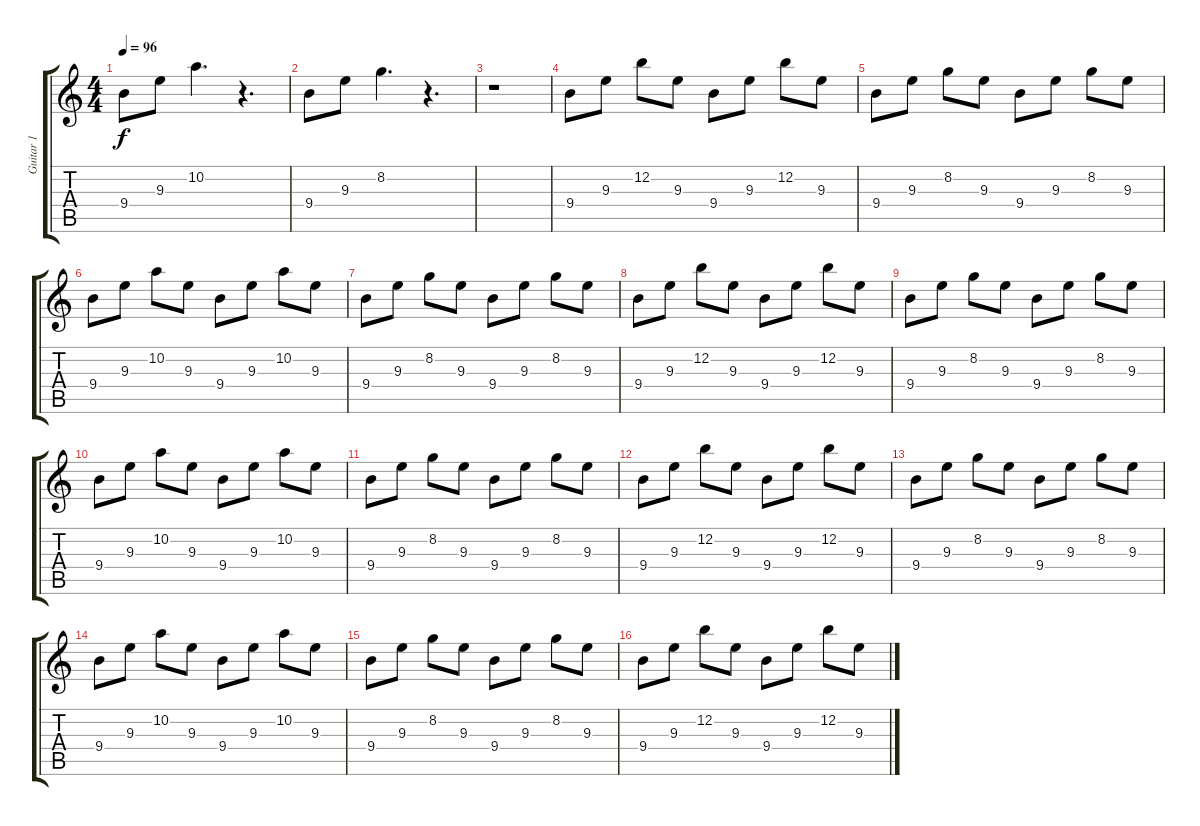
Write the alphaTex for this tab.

\track ("Guitar 1" "Guitar 1") {instrument electricguitarjazz}
\staff {score tabs}
\tuning (E4 B3 G3 D3 A2 E2) {hide}
\ts (4 4)
\tempo 96
\clef g2
\ks c
9.4.8{dy f} 9.3.8 10.2.4{d} r.4{d} |
9.4.8 9.3.8 8.2.4{d} r.4{d} |
r.1 |
9.4.8 9.3.8 12.2.8 9.3.8 9.4.8 9.3.8 12.2.8 9.3.8 |
9.4.8 9.3.8 8.2.8 9.3.8 9.4.8 9.3.8 8.2.8 9.3.8 |
9.4.8 9.3.8 10.2.8 9.3.8 9.4.8 9.3.8 10.2.8 9.3.8 |
9.4.8 9.3.8 8.2.8 9.3.8 9.4.8 9.3.8 8.2.8 9.3.8 |
9.4.8 9.3.8 12.2.8 9.3.8 9.4.8 9.3.8 12.2.8 9.3.8 |
9.4.8 9.3.8 8.2.8 9.3.8 9.4.8 9.3.8 8.2.8 9.3.8 |
9.4.8 9.3.8 10.2.8 9.3.8 9.4.8 9.3.8 10.2.8 9.3.8 |
9.4.8 9.3.8 8.2.8 9.3.8 9.4.8 9.3.8 8.2.8 9.3.8 |
9.4.8 9.3.8 12.2.8 9.3.8 9.4.8 9.3.8 12.2.8 9.3.8 |
9.4.8 9.3.8 8.2.8 9.3.8 9.4.8 9.3.8 8.2.8 9.3.8 |
9.4.8 9.3.8 10.2.8 9.3.8 9.4.8 9.3.8 10.2.8 9.3.8 |
9.4.8 9.3.8 8.2.8 9.3.8 9.4.8 9.3.8 8.2.8 9.3.8 |
9.4.8 9.3.8 12.2.8 9.3.8 9.4.8 9.3.8 12.2.8 9.3.8
